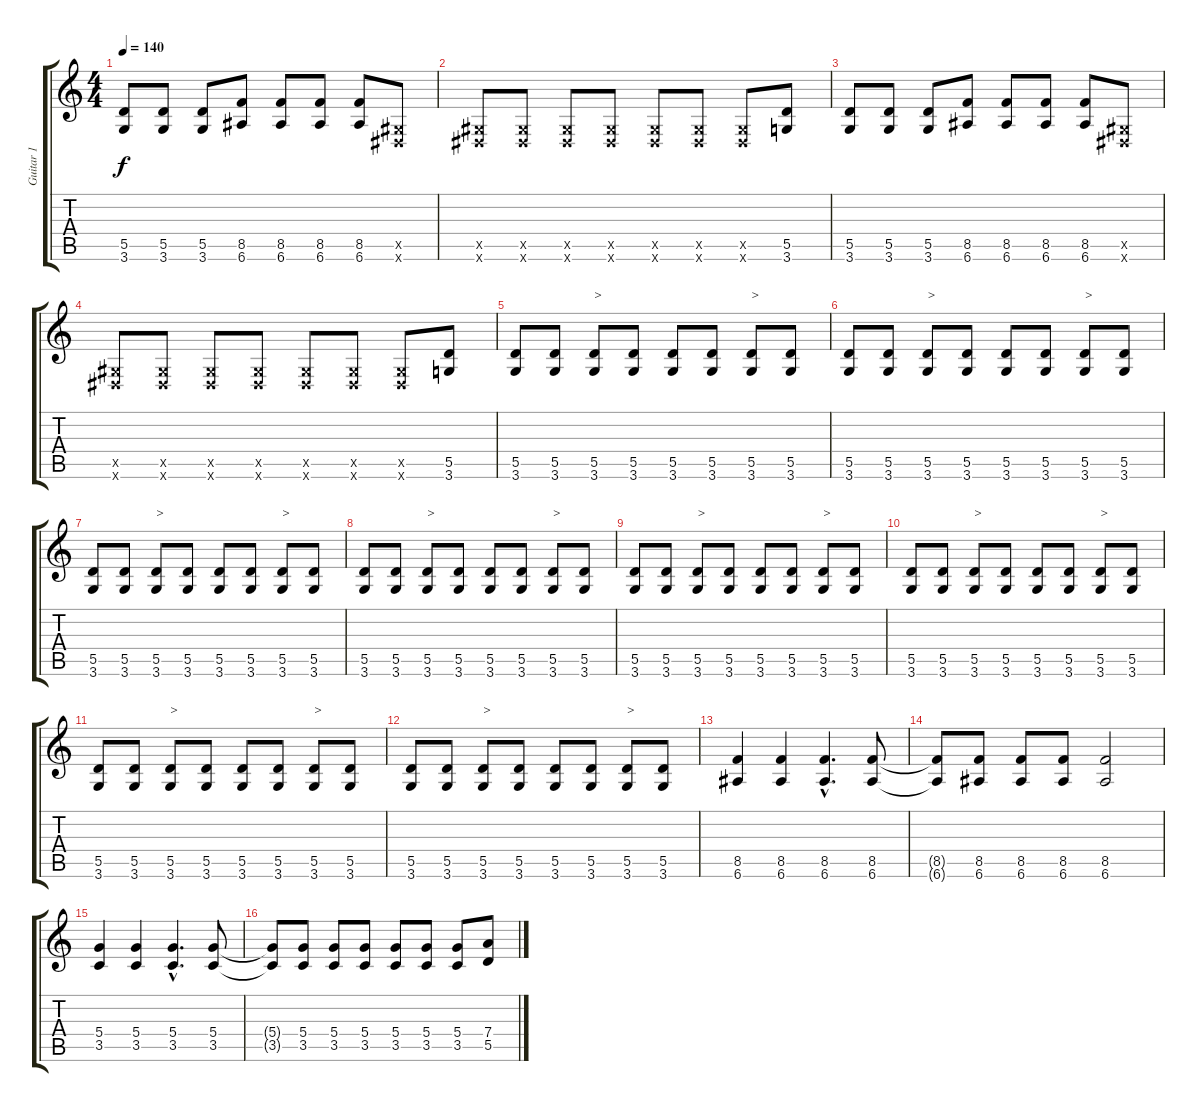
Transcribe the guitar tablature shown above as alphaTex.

\track ("Guitar 1" "Guitar 1") {instrument overdrivenguitar}
\staff {score tabs}
\tuning (E4 B3 G3 D3 A2 E2) {hide}
\ts (4 4)
\tempo 140
\clef g2
\ks c
(5.5 3.6).8{dy f} (5.5 3.6).8 (5.5 3.6).8 (8.5 6.6).8 (8.5 6.6).8 (8.5 6.6).8 (8.5 6.6).8 (-1.5{x} -1.6{x}).8 |
(-1.5{x} -1.6{x}).8 (-1.5{x} -1.6{x}).8 (-1.5{x} -1.6{x}).8 (-1.5{x} -1.6{x}).8 (-1.5{x} -1.6{x}).8 (-1.5{x} -1.6{x}).8 (-1.5{x} -1.6{x}).8 (5.5 3.6).8 |
(5.5 3.6).8 (5.5 3.6).8 (5.5 3.6).8 (8.5 6.6).8 (8.5 6.6).8 (8.5 6.6).8 (8.5 6.6).8 (-1.5{x} -1.6{x}).8 |
(-1.5{x} -1.6{x}).8 (-1.5{x} -1.6{x}).8 (-1.5{x} -1.6{x}).8 (-1.5{x} -1.6{x}).8 (-1.5{x} -1.6{x}).8 (-1.5{x} -1.6{x}).8 (-1.5{x} -1.6{x}).8 (5.5 3.6).8 |
(5.5 3.6).8 (5.5 3.6).8 (5.5 3.6).8{txt ">"} (5.5 3.6).8 (5.5 3.6).8 (5.5 3.6).8 (5.5 3.6).8{txt ">"} (5.5 3.6).8 |
(5.5 3.6).8 (5.5 3.6).8 (5.5 3.6).8{txt ">"} (5.5 3.6).8 (5.5 3.6).8 (5.5 3.6).8 (5.5 3.6).8{txt ">"} (5.5 3.6).8 |
(5.5 3.6).8 (5.5 3.6).8 (5.5 3.6).8{txt ">"} (5.5 3.6).8 (5.5 3.6).8 (5.5 3.6).8 (5.5 3.6).8{txt ">"} (5.5 3.6).8 |
(5.5 3.6).8 (5.5 3.6).8 (5.5 3.6).8{txt ">"} (5.5 3.6).8 (5.5 3.6).8 (5.5 3.6).8 (5.5 3.6).8{txt ">"} (5.5 3.6).8 |
(5.5 3.6).8 (5.5 3.6).8 (5.5 3.6).8{txt ">"} (5.5 3.6).8 (5.5 3.6).8 (5.5 3.6).8 (5.5 3.6).8{txt ">"} (5.5 3.6).8 |
(5.5 3.6).8 (5.5 3.6).8 (5.5 3.6).8{txt ">"} (5.5 3.6).8 (5.5 3.6).8 (5.5 3.6).8 (5.5 3.6).8{txt ">"} (5.5 3.6).8 |
(5.5 3.6).8 (5.5 3.6).8 (5.5 3.6).8{txt ">"} (5.5 3.6).8 (5.5 3.6).8 (5.5 3.6).8 (5.5 3.6).8{txt ">"} (5.5 3.6).8 |
(5.5 3.6).8 (5.5 3.6).8 (5.5 3.6).8{txt ">"} (5.5 3.6).8 (5.5 3.6).8 (5.5 3.6).8 (5.5 3.6).8{txt ">"} (5.5 3.6).8 |
(8.5 6.6).4 (8.5 6.6).4 (8.5{hac} 6.6{hac}).4{d} (8.5 6.6).8 |
(8.5{t} 6.6{t}).8 (8.5 6.6).8 (8.5 6.6).8 (8.5 6.6).8 (8.5 6.6).2 |
(5.4 3.5).4 (5.4 3.5).4 (5.4{hac} 3.5{hac}).4{d} (5.4 3.5).8 |
(5.4{t} 3.5{t}).8 (5.4 3.5).8 (5.4 3.5).8 (5.4 3.5).8 (5.4 3.5).8 (5.4 3.5).8 (5.4 3.5).8 (7.4 5.5).8
